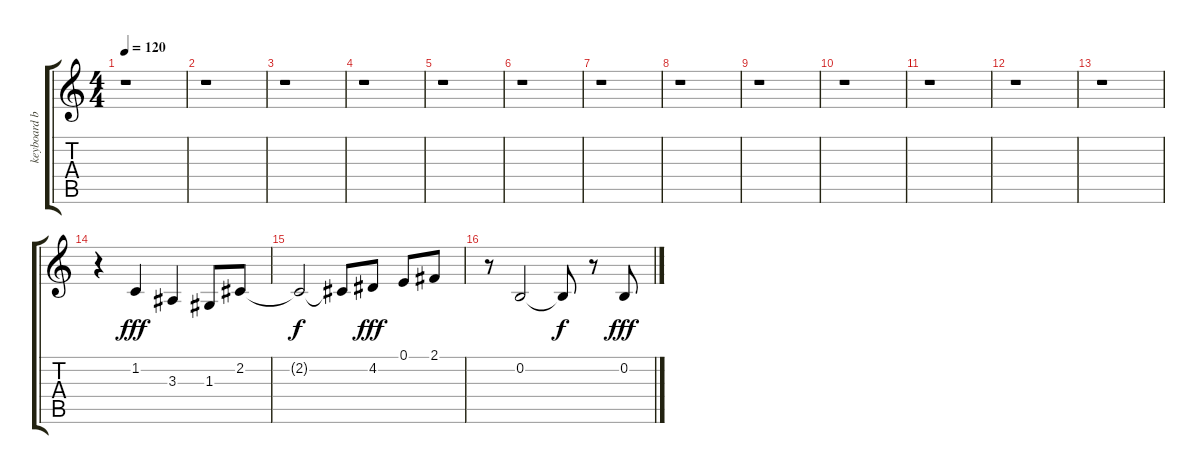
\track ("keyboard brass" "keyboard b") {instrument synthbrass1}
\staff {score tabs}
\tuning (E4 B3 G3 D3 A2 E2) {hide}
\ts (4 4)
\tempo 120
\clef g2
\ks c
r.1{dy fff} |
r.1 |
r.1 |
r.1 |
r.1 |
r.1 |
r.1 |
r.1 |
r.1 |
r.1 |
r.1 |
r.1 |
r.1 |
r.4 1.2.4 3.3.4 1.3.8 2.2.8 |
2.2{t}.2{dy f} 2.2{t}.8 4.2.8{dy fff} 0.1.8 2.1.8 |
r.8 0.2.2 0.2{t}.8{dy f} r.8 0.2.8{dy fff}
